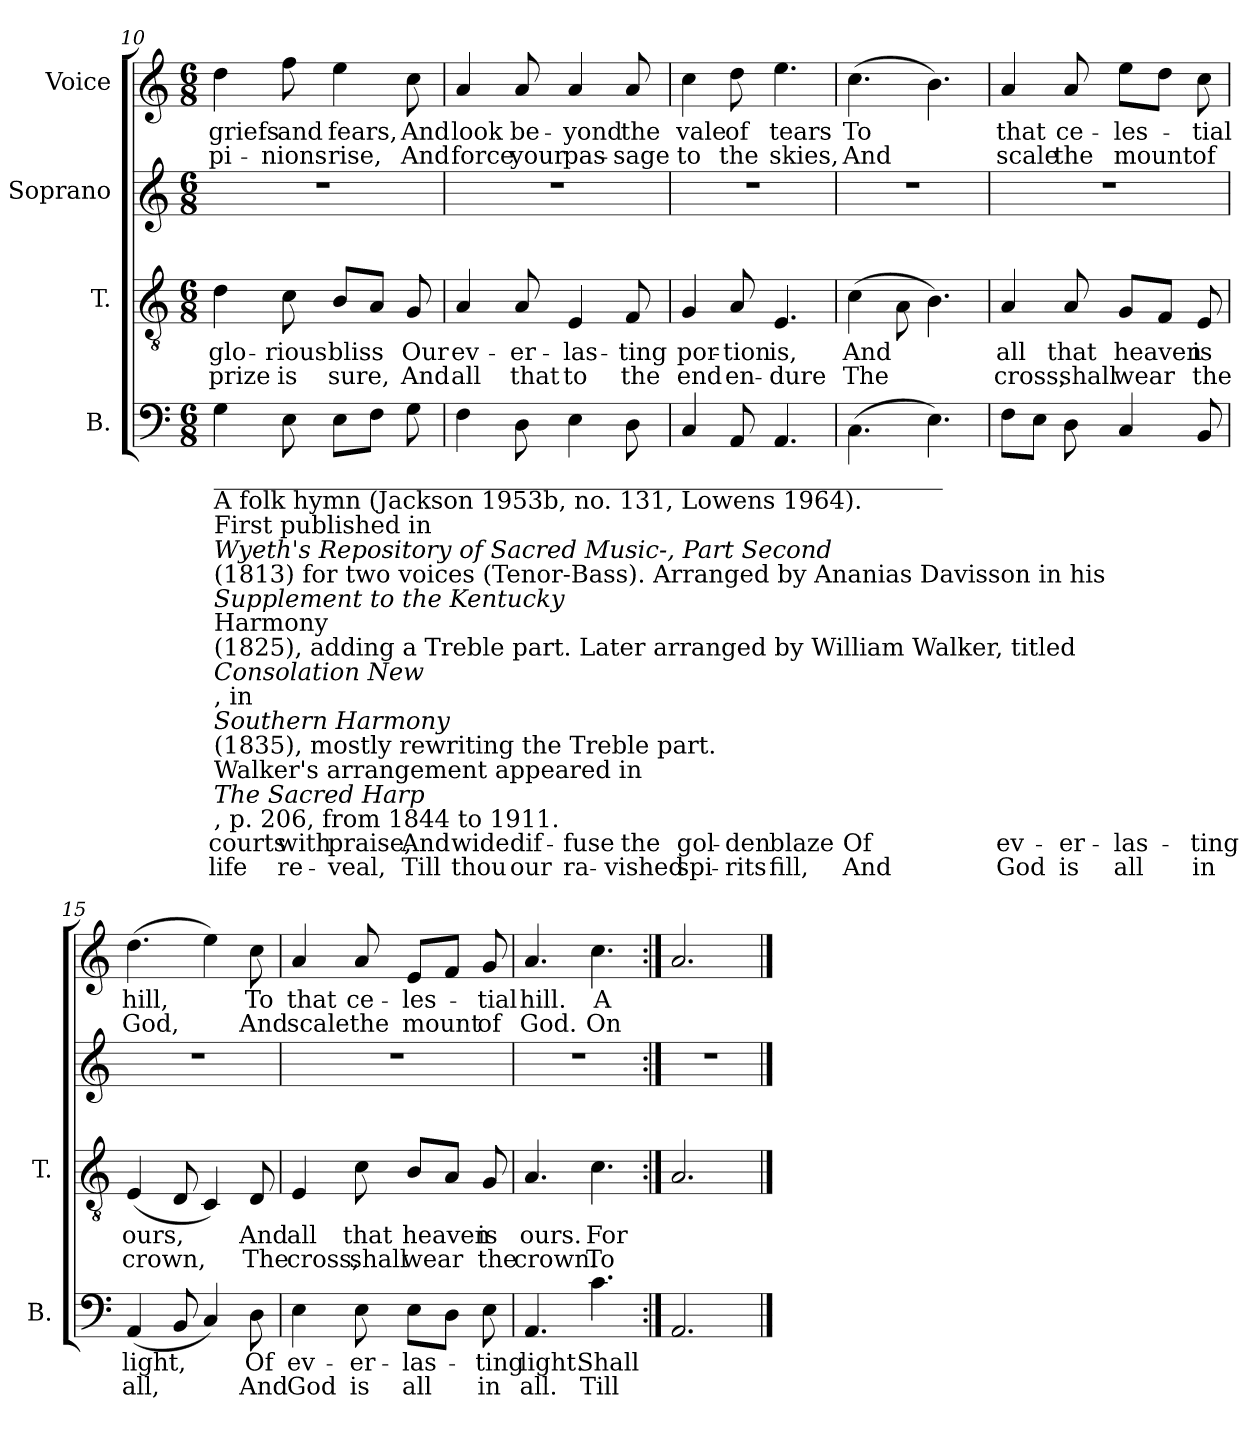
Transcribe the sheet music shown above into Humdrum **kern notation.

**kern	**text	**text	**kern	**text	**text	**kern	**kern	**text	**text
*part4	*part4	*part4	*part3	*part3	*part3	*part2	*part1	*part1	*part1
*staff4	*staff4	*staff4	*staff3	*staff3	*staff3	*staff2	*staff1	*staff1	*staff1
*I"B.	*	*	*I"T.	*	*	*I"Soprano	*I"Voice	*	*
*I'B.	*	*	*I'T.	*	*	*	*	*	*
!!LO:LB:g=z
*clefF4	*	*	*clefGv2	*	*	*clefG2	*clefG2	*	*
*k[]	*	*	*k[]	*	*	*k[]	*k[]	*	*
*M6/8	*	*	*M6/8	*	*	*M6/8	*M6/8	*	*
=10	=10	=10	=10	=10	=10	=10	=10	=10	=10
!LO:TX:b:t=____________________________________________________________	!	!	!	!	!	!	!	!	!
!LO:TX:b:t=A folk hymn (Jackson 1953b, no. 131, Lowens 1964).	!	!	!	!	!	!	!	!	!
!LO:TX:b:t=First published in	!	!	!	!	!	!	!	!	!
!LO:TX:b:i:t=Wyeth's Repository of Sacred Music-, Part Second	!	!	!	!	!	!	!	!	!
!LO:TX:b:t=(1813) for two voices (Tenor-Bass). Arranged by Ananias Davisson in his	!	!	!	!	!	!	!	!	!
!LO:TX:b:i:t=Supplement to the Kentucky	!	!	!	!	!	!	!	!	!
!LO:TX:b:t=Harmony	!	!	!	!	!	!	!	!	!
!LO:TX:b:t=(1825), adding a Treble part. Later arranged by William Walker, titled	!	!	!	!	!	!	!	!	!
!LO:TX:b:i:t=Consolation New	!	!	!	!	!	!	!	!	!
!LO:TX:b:t=, in	!	!	!	!	!	!	!	!	!
!LO:TX:b:i:t=Southern Harmony	!	!	!	!	!	!	!	!	!
!LO:TX:b:t=(1835), mostly rewriting the Treble part.	!	!	!	!	!	!	!	!	!
!LO:TX:b:t=Walker's arrangement appeared in	!	!	!	!	!	!	!	!	!
!LO:TX:b:i:t=The Sacred Harp	!	!	!	!	!	!	!	!	!
!LO:TX:b:t=, p. 206, from 1844 to 1911.	!	!	!	!	!	!	!	!	!
!	!LO:LY:b	!LO:LY:b	!	!LO:LY:b	!LO:LY:b	!	!	!LO:LY:b	!LO:LY:b
4G!\	courts	life	4d!\	glo-	prize	2.r	4dd!\	griefs	pi-
!	!LO:LY:b	!LO:LY:b	!	!LO:LY:b	!LO:LY:b	!	!	!LO:LY:b	!LO:LY:b
8E!\	with	re-	8c!\	-rious	is	.	8ff!\	and	-nions
!	!LO:LY:b	!LO:LY:b	!	!LO:LY:b	!LO:LY:b	!	!	!LO:LY:b	!LO:LY:b
8E!\L	praise,	-veal,	8B!/L	bliss	sure,	.	4ee!\	fears,	rise,
8F!\J	.	.	8A!/J	.	.	.	.	.	.
!	!LO:LY:b	!LO:LY:b	!	!LO:LY:b	!LO:LY:b	!	!	!LO:LY:b	!LO:LY:b
8G!\	And	Till	8G!/	Our	And	.	8cc!\	And	And
=11	=11	=11	=11	=11	=11	=11	=11	=11	=11
!	!LO:LY:b	!LO:LY:b	!	!LO:LY:b	!LO:LY:b	!	!	!LO:LY:b	!LO:LY:b
4F!\	wide	thou	4A!/	ev-	all	2.r	4a!/	look	force
!	!LO:LY:b	!LO:LY:b	!	!LO:LY:b	!LO:LY:b	!	!	!LO:LY:b	!LO:LY:b
8D!\	dif-	our	8A!/	-er-	that	.	8a!/	be-	your
!	!LO:LY:b	!LO:LY:b	!	!LO:LY:b	!LO:LY:b	!	!	!LO:LY:b	!LO:LY:b
4E!\	-fuse	ra-	4E!/	-las-	to	.	4a!/	-yond	pas-
!	!LO:LY:b	!LO:LY:b	!	!LO:LY:b	!LO:LY:b	!	!	!LO:LY:b	!LO:LY:b
8D!\	the	-vished	8F!/	-ting	the	.	8a!/	the	-sage
=12	=12	=12	=12	=12	=12	=12	=12	=12	=12
!	!LO:LY:b	!LO:LY:b	!	!LO:LY:b	!LO:LY:b	!	!	!LO:LY:b	!LO:LY:b
4C!/	gol-	spi-	4G!/	por-	end	2.r	4cc!\	vale	to
!	!LO:LY:b	!LO:LY:b	!	!LO:LY:b	!LO:LY:b	!	!	!LO:LY:b	!LO:LY:b
8AA!/	-den	-rits	8A!/	-tion	en-	.	8dd!\	of	the
!	!LO:LY:b	!LO:LY:b	!	!LO:LY:b	!LO:LY:b	!	!	!LO:LY:b	!LO:LY:b
4.AA!/	blaze	fill,	4.E!/	is,	-dure	.	4.ee!\	tears	skies,
=13	=13	=13	=13	=13	=13	=13	=13	=13	=13
!	!LO:LY:b	!LO:LY:b	!	!LO:LY:b	!LO:LY:b	!	!	!LO:LY:b	!LO:LY:b
(>4.C!\	Of	And	(>4c!\	And	The	2.r	(>4.cc!\	To	And
.	.	.	8A!\	.	.	.	.	.	.
4.E!\)	.	.	4.B!\)	.	.	.	4.b!\)	.	.
=14	=14	=14	=14	=14	=14	=14	=14	=14	=14
!	!LO:LY:b	!LO:LY:b	!	!LO:LY:b	!LO:LY:b	!	!	!LO:LY:b	!LO:LY:b
8F!\L	ev-	God	4A!/	all	cross,	2.r	4a!/	that	scale
8E!\J	.	.	.	.	.	.	.	.	.
!	!LO:LY:b	!LO:LY:b	!	!LO:LY:b	!LO:LY:b	!	!	!LO:LY:b	!LO:LY:b
8D!\	-er-	is	8A!/	that	shall	.	8a!/	ce-	the
!	!LO:LY:b	!LO:LY:b	!	!LO:LY:b	!LO:LY:b	!	!	!LO:LY:b	!LO:LY:b
4C!/	-las-	all	8G!/L	heaven	wear	.	8ee!\L	-les-	mount
.	.	.	8F!/J	.	.	.	8dd!\J	.	.
!	!LO:LY:b	!LO:LY:b	!	!LO:LY:b	!LO:LY:b	!	!	!LO:LY:b	!LO:LY:b
8BB!/	-ting	in	8E!/	is	the	.	8cc!\	-tial	of
=15	=15	=15	=15	=15	=15	=15	=15	=15	=15
!	!LO:LY:b	!LO:LY:b	!	!LO:LY:b	!LO:LY:b	!	!	!LO:LY:b	!LO:LY:b
(<4AA!/	light,	all,	(<4E!/	ours,	crown,	2.r	(>4.dd!\	hill,	God,
8BB!/	.	.	8D!/	.	.	.	.	.	.
4C!/)	.	.	4C!/)	.	.	.	4ee!\)	.	.
!	!LO:LY:b	!LO:LY:b	!	!LO:LY:b	!LO:LY:b	!	!	!LO:LY:b	!LO:LY:b
8D!\	Of	And	8D!/	And	The	.	8cc!\	To	And
=16	=16	=16	=16	=16	=16	=16	=16	=16	=16
!	!LO:LY:b	!LO:LY:b	!	!LO:LY:b	!LO:LY:b	!	!	!LO:LY:b	!LO:LY:b
4E!\	ev-	God	4E!/	all	cross,	2.r	4a!/	that	scale
!	!LO:LY:b	!LO:LY:b	!	!LO:LY:b	!LO:LY:b	!	!	!LO:LY:b	!LO:LY:b
8E!\	-er-	is	8c!\	that	shall	.	8a!/	ce-	the
!	!LO:LY:b	!LO:LY:b	!	!LO:LY:b	!LO:LY:b	!	!	!LO:LY:b	!LO:LY:b
8E!\L	-las-	all	8B!/L	heaven	wear	.	8e!/L	-les-	mount
8D!\J	.	.	8A!/J	.	.	.	8f!/J	.	.
!	!LO:LY:b	!LO:LY:b	!	!LO:LY:b	!LO:LY:b	!	!	!LO:LY:b	!LO:LY:b
8E!\	-ting	in	8G!/	is	the	.	8g!/	-tial	of
=17	=17	=17	=17	=17	=17	=17	=17	=17	=17
!	!LO:LY:b	!LO:LY:b	!	!LO:LY:b	!LO:LY:b	!	!	!LO:LY:b	!LO:LY:b
4.AA!/	light.	all.	4.A!/	ours.	crown.	2.r	4.a!/	hill.	God.
!	!LO:LY:b	!LO:LY:b	!	!LO:LY:b	!LO:LY:b	!	!	!LO:LY:b	!LO:LY:b
4.c!\	Shall	Till	4.c!\	For	To	.	4.cc!\	A	On
=18:|!	=18:|!	=18:|!	=18:|!	=18:|!	=18:|!	=18:|!	=18:|!	=18:|!	=18:|!
2.AA!/	.	.	2.A!/	.	.	2.r	2.a!/	.	.
==	==	==	==	==	==	==	==	==	==
*-	*-	*-	*-	*-	*-	*-	*-	*-	*-
